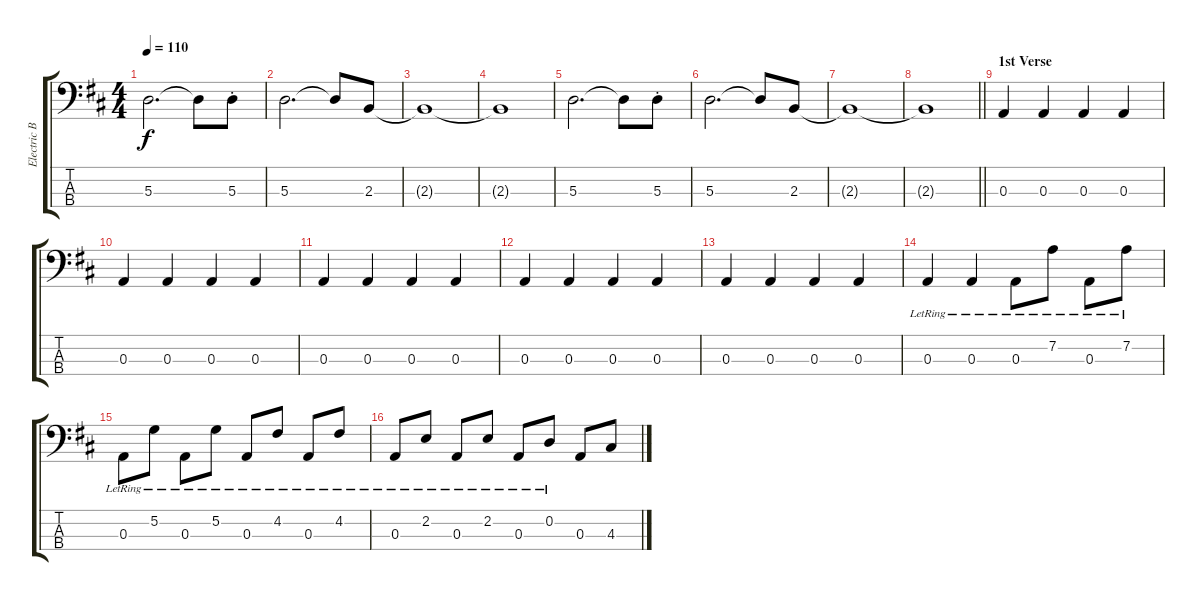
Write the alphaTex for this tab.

\track ("Electric Bass" "Electric B") {instrument electricbasspick}
\staff {score tabs}
\tuning (G2 D2 A1 E1) {hide}
\ts (4 4)
\tempo 110
\clef f4
\ks d
5.3.2{d dy f} 5.3{t}.8 5.3{st}.8 |
5.3.2{d} 5.3{t}.8 2.3.8 |
2.3{t}.1 |
2.3{t}.1 |
5.3.2{d} 5.3{t}.8 5.3{st}.8 |
5.3.2{d} 5.3{t}.8 2.3.8 |
2.3{t}.1 |
\barLineRight lightlight
2.3{t}.1 |
\section ("" "1st Verse")
0.3.4 0.3.4 0.3.4 0.3.4 |
0.3.4 0.3.4 0.3.4 0.3.4 |
0.3.4 0.3.4 0.3.4 0.3.4 |
0.3.4 0.3.4 0.3.4 0.3.4 |
0.3.4 0.3.4 0.3.4 0.3.4 |
0.3{lr}.4 0.3{lr}.4 0.3{lr}.8 7.2{lr}.8 0.3{lr}.8 7.2{lr}.8 |
0.3{lr}.8 5.2{lr}.8 0.3{lr}.8 5.2{lr}.8 0.3{lr}.8 4.2{lr}.8 0.3{lr}.8 4.2{lr}.8 |
0.3{lr}.8 2.2{lr}.8 0.3{lr}.8 2.2{lr}.8 0.3{lr}.8 0.2{lr}.8 0.3.8 4.3.8
